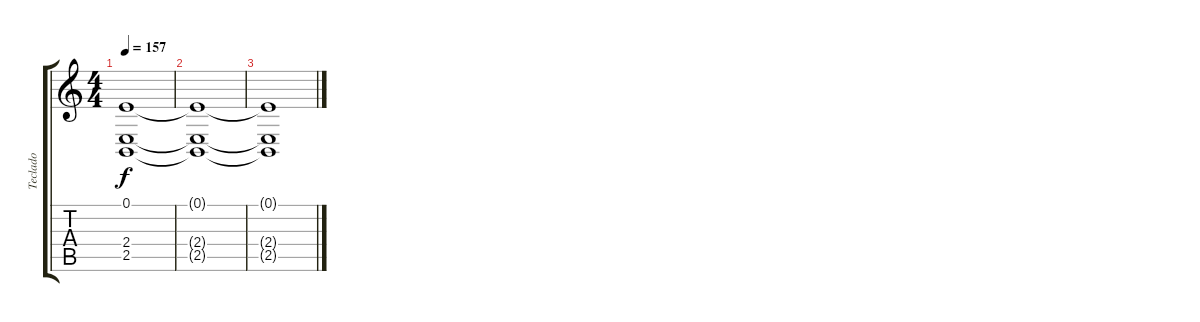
\track ("Teclado" "Teclado") {instrument stringensemble2}
\staff {score tabs}
\tuning (E4 B3 G3 D3 A2 E2) {hide}
\ts (4 4)
\tempo 157
\clef g2
\ks c
(0.1{t} 2.4{t} 2.5{t}).1{dy f} |
(0.1{t} 2.4{t} 2.5{t}).1 |
(0.1{t} 2.4{t} 2.5{t}).1
